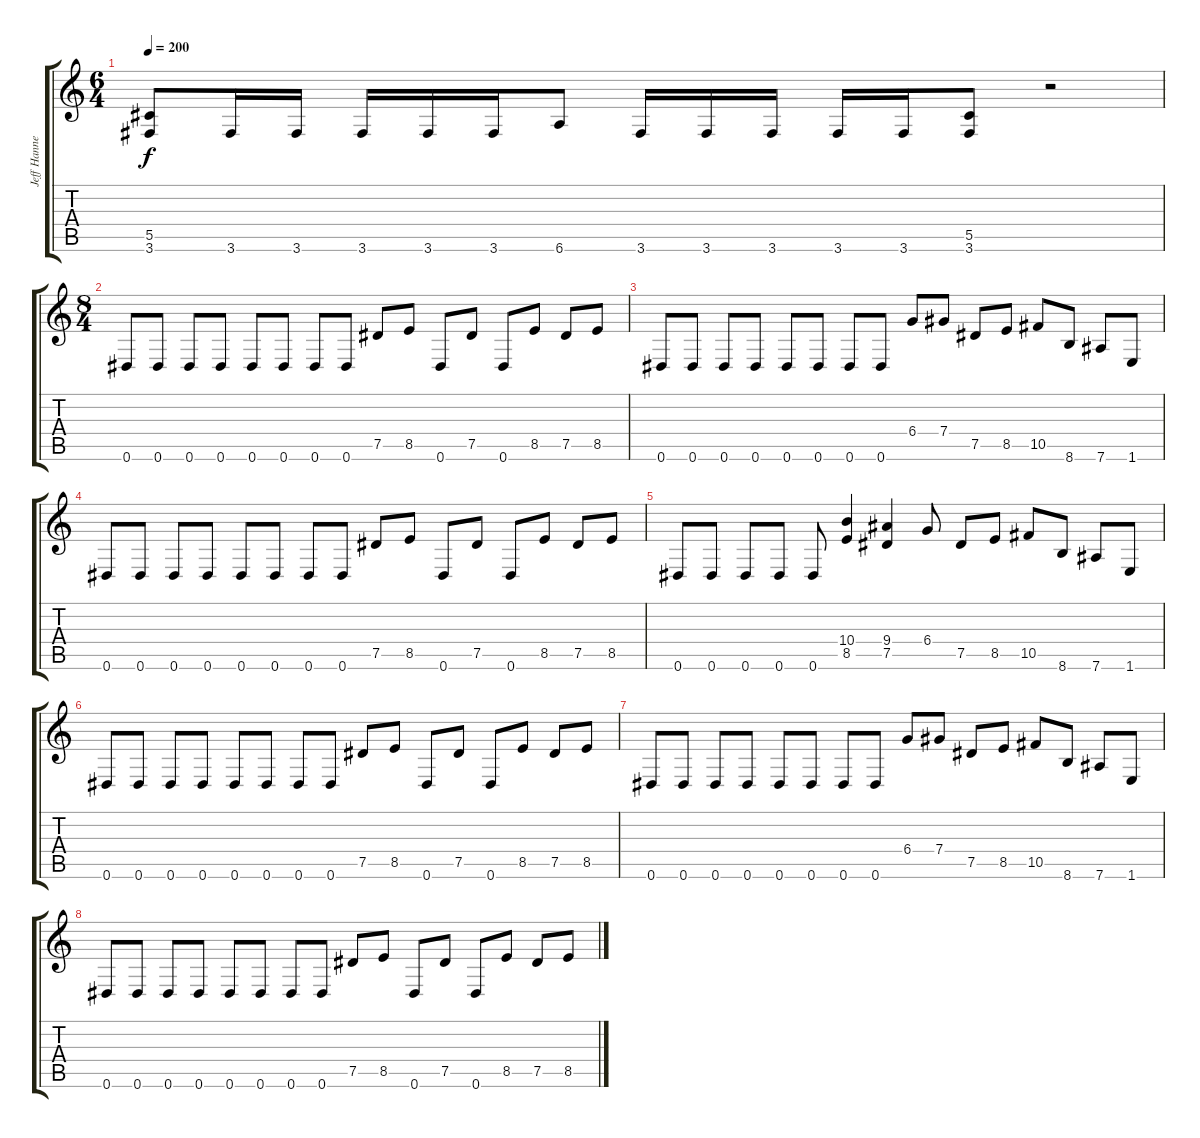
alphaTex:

\track ("Jeff Hanneman" "Jeff Hanne") {instrument overdrivenguitar}
\staff {score tabs}
\tuning (Eb4 Bb3 Gb3 Db3 Ab2 Eb2) {hide}
\ts (6 4)
\tempo 200
\clef g2
\ks c
(5.5 3.6).8{dy f} 3.6.16 3.6.16 3.6.16 3.6.16 3.6.16 6.6.8 3.6.16 3.6.16 3.6.16 3.6.16 3.6.16 (5.5 3.6).8 r.2 |
\ts (8 4)
0.6.8 0.6.8 0.6.8 0.6.8 0.6.8 0.6.8 0.6.8 0.6.8 7.5.8 8.5.8 0.6.8 7.5.8 0.6.8 8.5.8 7.5.8 8.5.8 |
0.6.8 0.6.8 0.6.8 0.6.8 0.6.8 0.6.8 0.6.8 0.6.8 6.4.8 7.4.8 7.5.8 8.5.8 10.5.8 8.6.8 7.6.8 1.6.8 |
0.6.8 0.6.8 0.6.8 0.6.8 0.6.8 0.6.8 0.6.8 0.6.8 7.5.8 8.5.8 0.6.8 7.5.8 0.6.8 8.5.8 7.5.8 8.5.8 |
0.6.8 0.6.8 0.6.8 0.6.8 0.6.8 (10.4 8.5).4 (9.4 7.5).4 6.4.8 7.5.8 8.5.8 10.5.8 8.6.8 7.6.8 1.6.8 |
0.6.8 0.6.8 0.6.8 0.6.8 0.6.8 0.6.8 0.6.8 0.6.8 7.5.8 8.5.8 0.6.8 7.5.8 0.6.8 8.5.8 7.5.8 8.5.8 |
0.6.8 0.6.8 0.6.8 0.6.8 0.6.8 0.6.8 0.6.8 0.6.8 6.4.8 7.4.8 7.5.8 8.5.8 10.5.8 8.6.8 7.6.8 1.6.8 |
0.6.8 0.6.8 0.6.8 0.6.8 0.6.8 0.6.8 0.6.8 0.6.8 7.5.8 8.5.8 0.6.8 7.5.8 0.6.8 8.5.8 7.5.8 8.5.8
